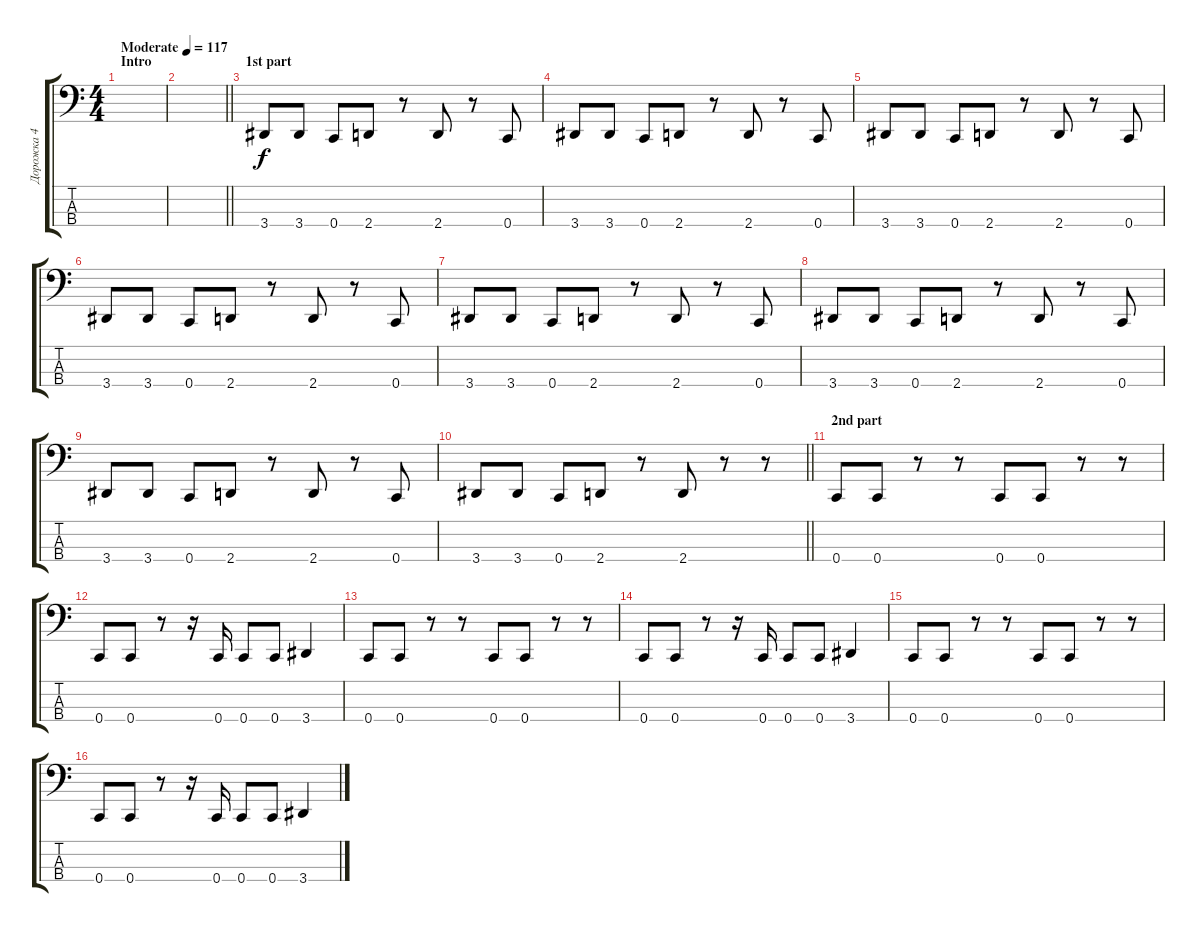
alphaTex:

\track ("Дорожка 4" "Дорожка 4") {instrument electricbassfinger}
\staff {score tabs}
\tuning (F2 C2 G1 C1) {hide}
\ts (4 4)
\section ("" "Intro")
\tempo (117 "Moderate")
\clef f4
\ks c
|
\barLineRight lightlight
|
\section ("" "1st part")
3.4.8 3.4.8 0.4.8 2.4.8 r.8 2.4.8 r.8 0.4.8 |
3.4.8 3.4.8 0.4.8 2.4.8 r.8 2.4.8 r.8 0.4.8 |
3.4.8 3.4.8 0.4.8 2.4.8 r.8 2.4.8 r.8 0.4.8 |
3.4.8 3.4.8 0.4.8 2.4.8 r.8 2.4.8 r.8 0.4.8 |
3.4.8 3.4.8 0.4.8 2.4.8 r.8 2.4.8 r.8 0.4.8 |
3.4.8 3.4.8 0.4.8 2.4.8 r.8 2.4.8 r.8 0.4.8 |
3.4.8 3.4.8 0.4.8 2.4.8 r.8 2.4.8 r.8 0.4.8 |
\barLineRight lightlight
3.4.8 3.4.8 0.4.8 2.4.8 r.8 2.4.8 r.8 r.8 |
\section ("" "2nd part")
0.4.8 0.4.8 r.8 r.8 0.4.8 0.4.8 r.8 r.8 |
0.4.8 0.4.8 r.8 r.16 0.4.16 0.4.8 0.4.8 3.4.4 |
0.4.8 0.4.8 r.8 r.8 0.4.8 0.4.8 r.8 r.8 |
0.4.8 0.4.8 r.8 r.16 0.4.16 0.4.8 0.4.8 3.4.4 |
0.4.8 0.4.8 r.8 r.8 0.4.8 0.4.8 r.8 r.8 |
0.4.8 0.4.8 r.8 r.16 0.4.16 0.4.8 0.4.8 3.4.4
